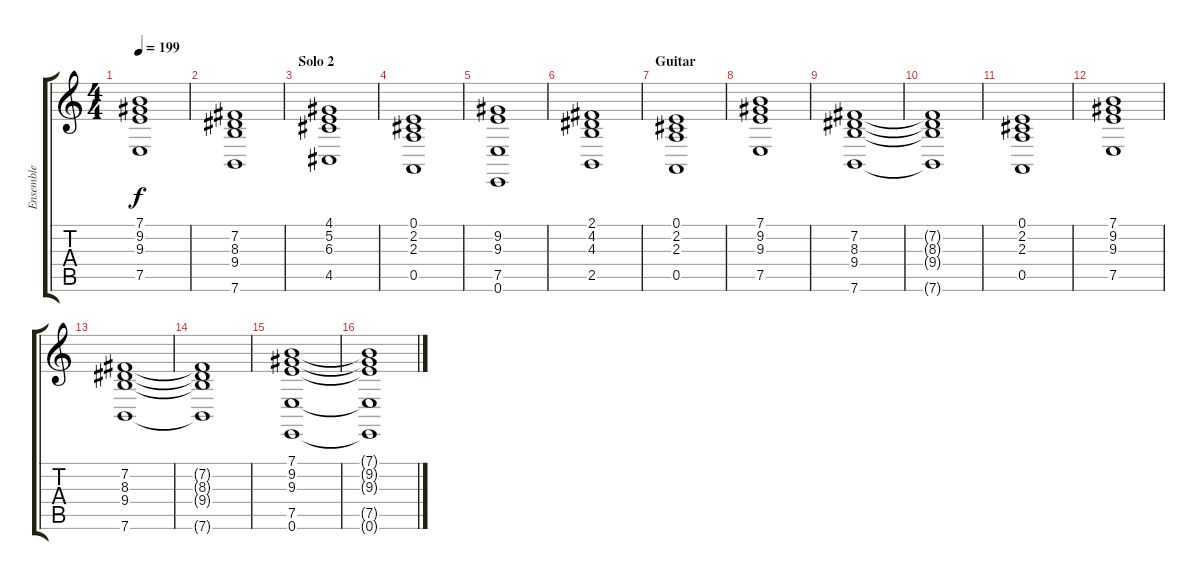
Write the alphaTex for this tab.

\track ("Ensemble" "Ensemble") {instrument stringensemble1}
\staff {score tabs}
\tuning (E4 B3 G3 D3 A2 E2) {hide}
\ts (4 4)
\tempo 199
\clef g2
\ks c
(7.1 9.2 9.3 7.5).1{dy f} |
(7.2 8.3 9.4 7.6).1 |
\section ("" "Solo 2")
(4.1 5.2 6.3 4.5).1 |
(0.1 2.2 2.3 0.5).1 |
(9.2 9.3 7.5 0.6).1 |
(2.1 4.2 4.3 2.5).1 |
\section ("" "Guitar")
(0.1 2.2 2.3 0.5).1 |
(7.1 9.2 9.3 7.5).1 |
(7.2 8.3 9.4 7.6).1 |
(7.2{t} 8.3{t} 9.4{t} 7.6{t}).1 |
\section ("" "")
(0.1 2.2 2.3 0.5).1 |
(7.1 9.2 9.3 7.5).1 |
(7.2 8.3 9.4 7.6).1 |
(7.2{t} 8.3{t} 9.4{t} 7.6{t}).1 |
(7.1 9.2 9.3 7.5 0.6).1 |
(7.1{t} 9.2{t} 9.3{t} 7.5{t} 0.6{t}).1
